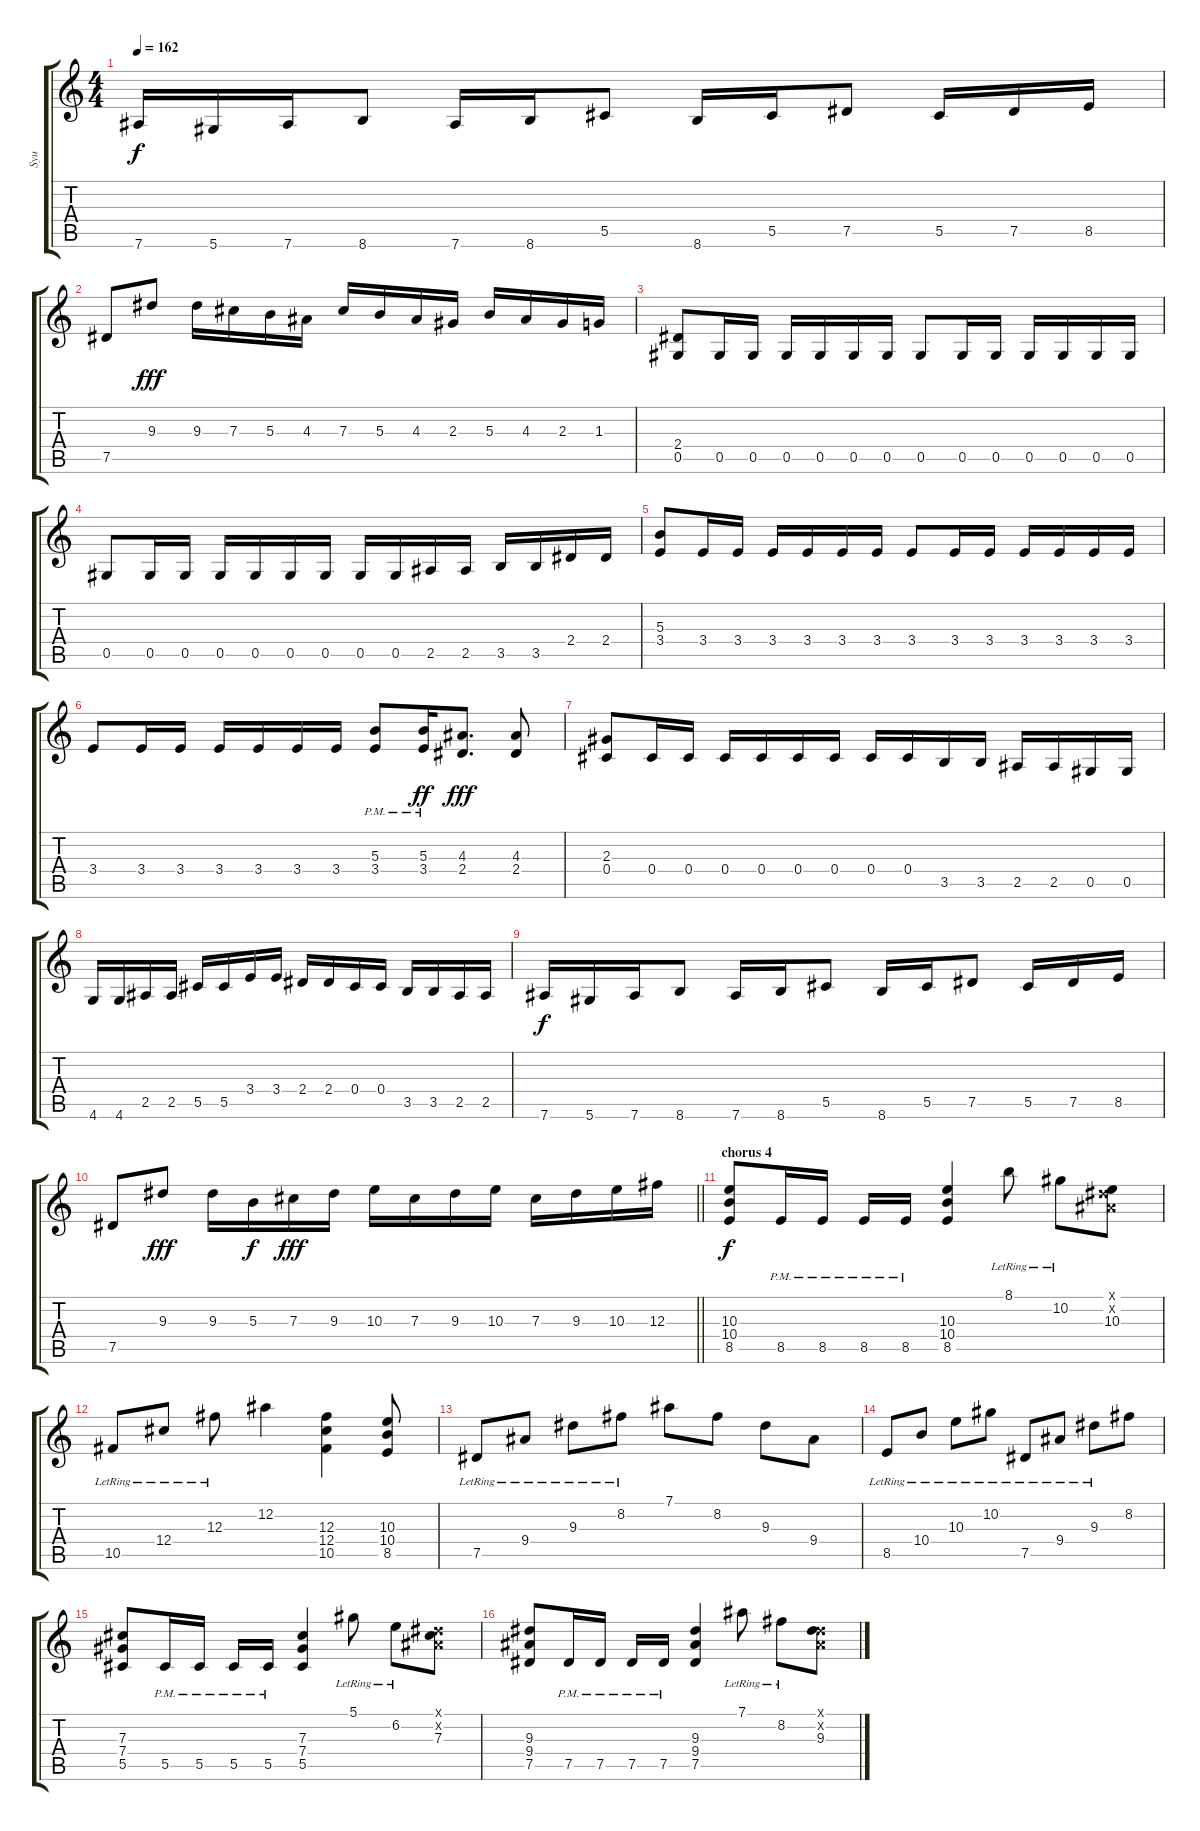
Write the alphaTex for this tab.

\track ("Syu" "Syu") {instrument overdrivenguitar}
\staff {score tabs}
\tuning (Eb4 Bb3 Gb3 Db3 Ab2 Eb2) {hide}
\ts (4 4)
\tempo 162
\clef g2
\ks c
7.6.16{dy f} 5.6.16 7.6.16 8.6.8 7.6.16 8.6.16 5.5.8 8.6.16 5.5.16 7.5.8 5.5.16 7.5.16 8.5.16 |
7.5.8 9.3.8{dy fff} 9.3.16 7.3.16 5.3.16 4.3.16 7.3.16 5.3.16 4.3.16 2.3.16 5.3.16 4.3.16 2.3.16 1.3.16 |
(2.4 0.5).8 0.5.16 0.5.16 0.5.16 0.5.16 0.5.16 0.5.16 0.5.8 0.5.16 0.5.16 0.5.16 0.5.16 0.5.16 0.5.16 |
0.5.8 0.5.16 0.5.16 0.5.16 0.5.16 0.5.16 0.5.16 0.5.16 0.5.16 2.5.16 2.5.16 3.5.16 3.5.16 2.4.16 2.4.16 |
(5.3 3.4).8 3.4.16 3.4.16 3.4.16 3.4.16 3.4.16 3.4.16 3.4.8 3.4.16 3.4.16 3.4.16 3.4.16 3.4.16 3.4.16 |
3.4.8 3.4.16 3.4.16 3.4.16 3.4.16 3.4.16 3.4.16 (5.3{pm} 3.4{pm}).8 (5.3{pm} 3.4{pm}).16{dy ff} (4.3 2.4).8{d dy fff} (4.3 2.4).8 |
(2.3 0.4).8 0.4.16 0.4.16 0.4.16 0.4.16 0.4.16 0.4.16 0.4.16 0.4.16 3.5.16 3.5.16 2.5.16 2.5.16 0.5.16 0.5.16 |
4.6.16 4.6.16 2.5.16 2.5.16 5.5.16 5.5.16 3.4.16 3.4.16 2.4.16 2.4.16 0.4.16 0.4.16 3.5.16 3.5.16 2.5.16 2.5.16 |
7.6.16{dy f} 5.6.16 7.6.16 8.6.8 7.6.16 8.6.16 5.5.8 8.6.16 5.5.16 7.5.8 5.5.16 7.5.16 8.5.16 |
\barLineRight lightlight
7.5.8 9.3.8{dy fff} 9.3.16 5.3.16{dy f} 7.3.16{dy fff} 9.3.16 10.3.16 7.3.16 9.3.16 10.3.16 7.3.16 9.3.16 10.3.16 12.3.16 |
\section ("" "chorus 4")
(10.3 10.4 8.5).8{dy f} 8.5{pm}.16 8.5{pm}.16 8.5{pm}.16 8.5{pm}.16 (10.3 10.4 8.5).4 8.1{lr}.8 10.2{lr}.8 (0.1{x} 0.2{x} 10.3).8 |
10.5{lr}.8 12.4{lr}.8 12.3{lr}.8 12.2.4 (12.3 12.4 10.5).4 (10.3 10.4 8.5).8 |
7.5{lr}.8 9.4{lr}.8 9.3{lr}.8 8.2{lr}.8 7.1.8 8.2.8 9.3.8 9.4.8 |
8.5{lr}.8 10.4{lr}.8 10.3{lr}.8 10.2{lr}.8 7.5{lr}.8 9.4{lr}.8 9.3{lr}.8 8.2.8 |
(7.3 7.4 5.5).8 5.5{pm}.16 5.5{pm}.16 5.5{pm}.16 5.5{pm}.16 (7.3 7.4 5.5).4 5.1{lr}.8 6.2{lr}.8 (0.1{x} 0.2{x} 7.3).8 |
(9.3 9.4 7.5).8 7.5{pm}.16 7.5{pm}.16 7.5{pm}.16 7.5{pm}.16 (9.3 9.4 7.5).4 7.1{lr}.8 8.2{lr}.8 (0.1{x} 0.2{x} 9.3).8
